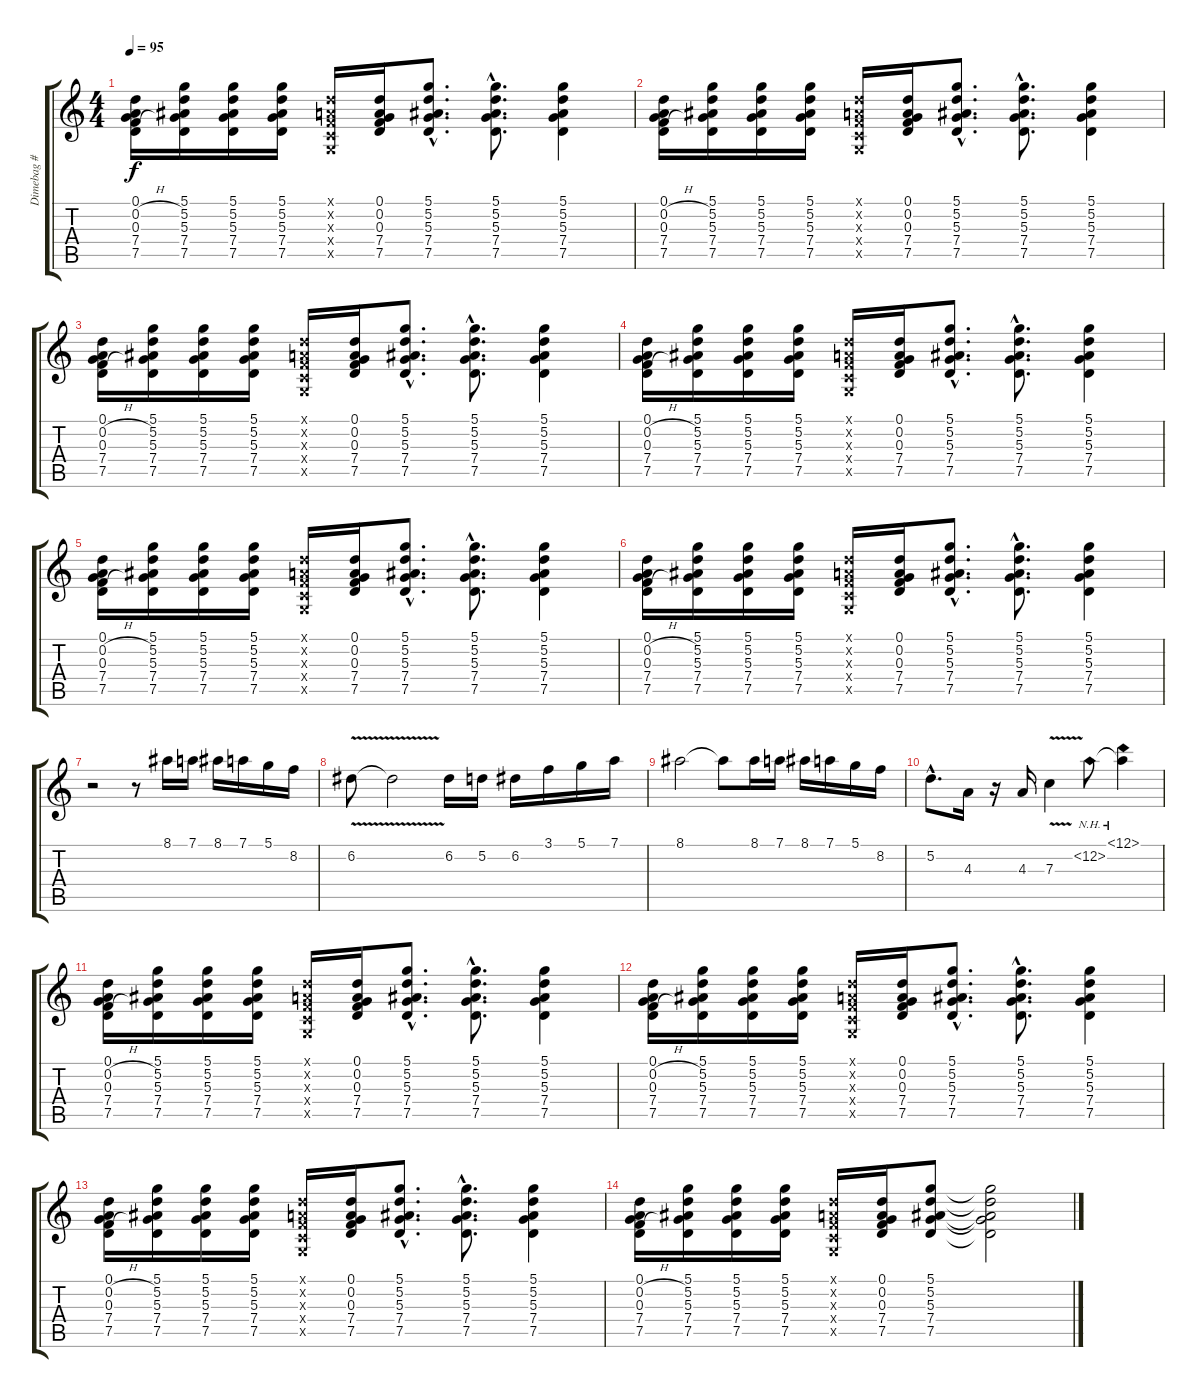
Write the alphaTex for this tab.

\track ("Dimebag # 2" "Dimebag # ") {instrument acousticguitarsteel}
\staff {score tabs}
\tuning (D4 A3 F3 C3 G2 D2) {hide}
\ts (4 4)
\tempo 95
\clef g2
\ks c
(0.1 0.2{h} 0.3{h} 7.4 7.5).16{dy f instrument acousticguitarsteel} (5.1 5.2 5.3 7.4 7.5).16 (5.1 5.2 5.3 7.4 7.5).16 (5.1 5.2 5.3 7.4 7.5).16 (0.1{x} 0.2{x} 0.3{x} 0.4{x} 0.5{x}).16 (0.1 0.2 0.3 7.4 7.5).16 (5.1{hac} 5.2{hac} 5.3{hac} 7.4{hac} 7.5{hac}).8{d} (5.1{hac} 5.2{hac} 5.3{hac} 7.4{hac} 7.5{hac}).8{d} (5.1 5.2 5.3 7.4 7.5).4 |
(0.1 0.2{h} 0.3{h} 7.4 7.5).16 (5.1 5.2 5.3 7.4 7.5).16 (5.1 5.2 5.3 7.4 7.5).16 (5.1 5.2 5.3 7.4 7.5).16 (0.1{x} 0.2{x} 0.3{x} 0.4{x} 0.5{x}).16 (0.1 0.2 0.3 7.4 7.5).16 (5.1{hac} 5.2{hac} 5.3{hac} 7.4{hac} 7.5{hac}).8{d} (5.1{hac} 5.2{hac} 5.3{hac} 7.4{hac} 7.5{hac}).8{d} (5.1 5.2 5.3 7.4 7.5).4 |
(0.1 0.2{h} 0.3{h} 7.4 7.5).16 (5.1 5.2 5.3 7.4 7.5).16 (5.1 5.2 5.3 7.4 7.5).16 (5.1 5.2 5.3 7.4 7.5).16 (0.1{x} 0.2{x} 0.3{x} 0.4{x} 0.5{x}).16 (0.1 0.2 0.3 7.4 7.5).16 (5.1{hac} 5.2{hac} 5.3{hac} 7.4{hac} 7.5{hac}).8{d} (5.1{hac} 5.2{hac} 5.3{hac} 7.4{hac} 7.5{hac}).8{d} (5.1 5.2 5.3 7.4 7.5).4 |
(0.1 0.2{h} 0.3{h} 7.4 7.5).16 (5.1 5.2 5.3 7.4 7.5).16 (5.1 5.2 5.3 7.4 7.5).16 (5.1 5.2 5.3 7.4 7.5).16 (0.1{x} 0.2{x} 0.3{x} 0.4{x} 0.5{x}).16 (0.1 0.2 0.3 7.4 7.5).16 (5.1{hac} 5.2{hac} 5.3{hac} 7.4{hac} 7.5{hac}).8{d} (5.1{hac} 5.2{hac} 5.3{hac} 7.4{hac} 7.5{hac}).8{d} (5.1 5.2 5.3 7.4 7.5).4 |
(0.1 0.2{h} 0.3{h} 7.4 7.5).16 (5.1 5.2 5.3 7.4 7.5).16 (5.1 5.2 5.3 7.4 7.5).16 (5.1 5.2 5.3 7.4 7.5).16 (0.1{x} 0.2{x} 0.3{x} 0.4{x} 0.5{x}).16 (0.1 0.2 0.3 7.4 7.5).16 (5.1{hac} 5.2{hac} 5.3{hac} 7.4{hac} 7.5{hac}).8{d} (5.1{hac} 5.2{hac} 5.3{hac} 7.4{hac} 7.5{hac}).8{d} (5.1 5.2 5.3 7.4 7.5).4 |
(0.1 0.2{h} 0.3{h} 7.4 7.5).16 (5.1 5.2 5.3 7.4 7.5).16 (5.1 5.2 5.3 7.4 7.5).16 (5.1 5.2 5.3 7.4 7.5).16 (0.1{x} 0.2{x} 0.3{x} 0.4{x} 0.5{x}).16 (0.1 0.2 0.3 7.4 7.5).16 (5.1{hac} 5.2{hac} 5.3{hac} 7.4{hac} 7.5{hac}).8{d} (5.1{hac} 5.2{hac} 5.3{hac} 7.4{hac} 7.5{hac}).8{d} (5.1 5.2 5.3 7.4 7.5).4 |
r.2 r.8 8.1.16{volume 16} 7.1.16 8.1.16 7.1.16 5.1.16 8.2.16 |
6.2{v}.8 6.2{t}.2 6.2.16 5.2.16 6.2.16 3.1.16 5.1.16 7.1.16 |
8.1.2 8.1{t}.8 8.1.16{volume 16} 7.1.16 8.1.16 7.1.16 5.1.16 8.2.16 |
5.2{hac}.8{d} 4.3.16 r.16 4.3.16 7.3{v}.4 12.2{nh}.8 (12.1{nh} 12.2{t}).4 |
(0.1 0.2{h} 0.3{h} 7.4 7.5).16{volume 8} (5.1 5.2 5.3 7.4 7.5).16 (5.1 5.2 5.3 7.4 7.5).16 (5.1 5.2 5.3 7.4 7.5).16 (0.1{x} 0.2{x} 0.3{x} 0.4{x} 0.5{x}).16 (0.1 0.2 0.3 7.4 7.5).16 (5.1{hac} 5.2{hac} 5.3{hac} 7.4{hac} 7.5{hac}).8{d} (5.1{hac} 5.2{hac} 5.3{hac} 7.4{hac} 7.5{hac}).8{d} (5.1 5.2 5.3 7.4 7.5).4 |
(0.1 0.2{h} 0.3{h} 7.4 7.5).16 (5.1 5.2 5.3 7.4 7.5).16 (5.1 5.2 5.3 7.4 7.5).16 (5.1 5.2 5.3 7.4 7.5).16 (0.1{x} 0.2{x} 0.3{x} 0.4{x} 0.5{x}).16 (0.1 0.2 0.3 7.4 7.5).16 (5.1{hac} 5.2{hac} 5.3{hac} 7.4{hac} 7.5{hac}).8{d} (5.1{hac} 5.2{hac} 5.3{hac} 7.4{hac} 7.5{hac}).8{d} (5.1 5.2 5.3 7.4 7.5).4 |
(0.1 0.2{h} 0.3{h} 7.4 7.5).16 (5.1 5.2 5.3 7.4 7.5).16 (5.1 5.2 5.3 7.4 7.5).16 (5.1 5.2 5.3 7.4 7.5).16 (0.1{x} 0.2{x} 0.3{x} 0.4{x} 0.5{x}).16 (0.1 0.2 0.3 7.4 7.5).16 (5.1{hac} 5.2{hac} 5.3{hac} 7.4{hac} 7.5{hac}).8{d} (5.1{hac} 5.2{hac} 5.3{hac} 7.4{hac} 7.5{hac}).8{d} (5.1 5.2 5.3 7.4 7.5).4 |
(0.1 0.2{h} 0.3{h} 7.4 7.5).16 (5.1 5.2 5.3 7.4 7.5).16 (5.1 5.2 5.3 7.4 7.5).16 (5.1 5.2 5.3 7.4 7.5).16 (0.1{x} 0.2{x} 0.3{x} 0.4{x} 0.5{x}).16 (0.1 0.2 0.3 7.4 7.5).16 (5.1 5.2 5.3 7.4 7.5).8 (5.1{t} 5.2{t} 5.3{t} 7.4{t} 7.5{t}).2
